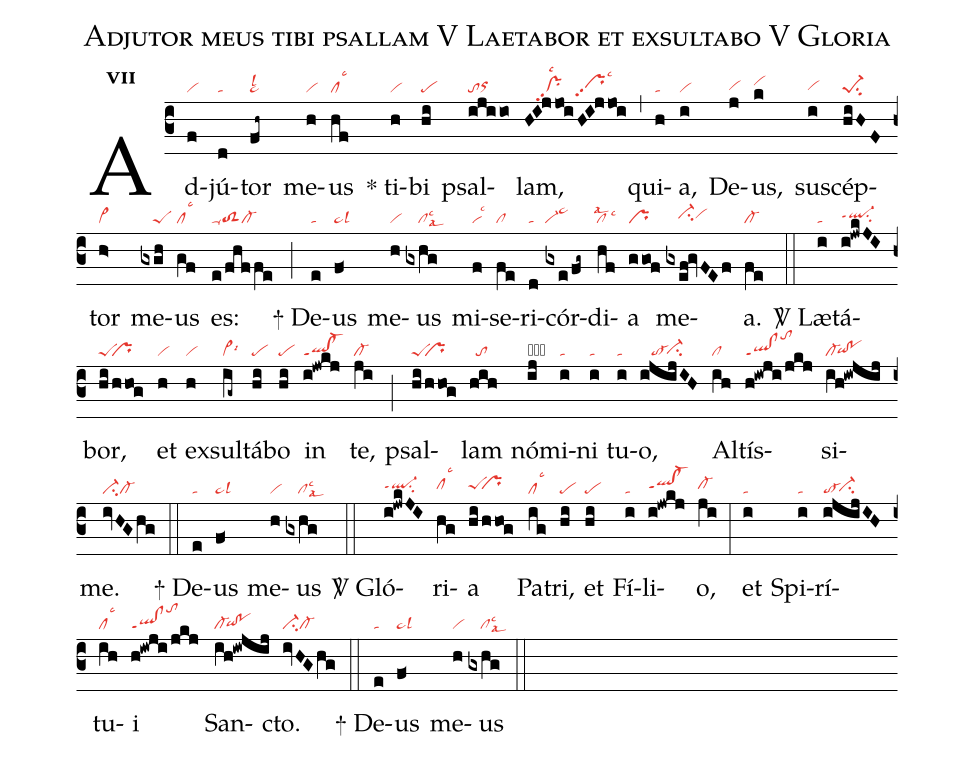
name:Adjutor meus tibi psallam V Laetabor et exsultabo V Gloria;
office-part:re;
mode:7;
nabc-lines:1;
%%
initial-style: 1;
name: Adjutor meus tibi psallam;
mode: 7;
office-part: Responsorium;
annotation: Resp.;
annotation: vii;
nabc-lines:1;
%%
(c3) Ad(f|vi)jú(d|ta)tor(fh~|ta>lsl2) me(h|vi)us(hf|cllsc3) <sp>*</sp> ti(h|vi)bi(hi|pe) psal(ijiio|toorhh)lam,(HI!jjoi/HI!jjoi|////prpp2lsc2////prhhpp2lsc3) (,) qui(h|ta)a,(i|vi) De(j|vihg)us,(k|vihi) sus(i|vihg)cép(hiHF|pe-1su2)tor(h>|vi>) me(gxgh|////peS)us(gf|cllsc3) es:(e/fhffe|ta-toS2cl-) (;)
<sp>+</sp> De(e|ta)us(f<|ta>lsl3) me(h|vi)us(gxhg|////cllsc3lsal9) mi(f|vilsc3)se(fe|cl)ri(d|ta)cór(gxe/fg~|vi-ta>hj)di(hf|`cllsal2lsc3)a(ggof|pr) me(gxef!gvFEf|////ci-hhvihh)a.(fe|cl-) (::)
<sp>V/</sp> Læ(i|ta)tá(i!jwkJI|ql-hhppt1su2)bor,(hi/hhog|peS``pr) et(h|vi) ex(h|vi)sul(ig~|vi>lsi6)tá(hi|pe)bo(hi|pe) in(i!jwkj|ql!cl-ppt1) te,(ji|cl-) (;) psal(hi/hhog|peS``pr)lam(hih|//to) nó(ij|vpe)mi(i|ta)ni(i|ta) tu(i|ta)o,(ijijIH|///to-`ci-hg) Al(ih|cl)tís(h!iwji/jkj|ql!clppt1tohm)si(ih!iwjij|cl-`qihg!pohg)me.(ivHGhg|ci-cl-) (::)
<sp>+</sp> De(e|ta)us(f<|ta>lsl3) me(h|vi)us(gxhg|////cllsc3lsal9) (::)

<sp>V/</sp> Gló(i!jwkJI|ql-hhppt1su2)ri(hg|clhhlsc3)a(hi/hhog|peShh``prhh) Pa(ig|cllsc3)tri,(hi|pe) et(hi|pe) Fí(i|ta)li(i!jwkj|qlhh!cl-hhppt1)o,(ji|cl-hh) (:) et(i|ta) Spi(i|ta)rí(ijijIH|to-`ci-hg)tu(ih|cllsc3)i(h!iwji/jkj|ql!clppt1tohm) San(ih!iwjij|cl-`qihg!pohg)cto.(ivHGhg|ci-cl-) (::)
<sp>+</sp> De(e|ta)us(f<|ta>lsl3) me(h|vi)us(gxhg|////cllsc3lsal9) (::)
